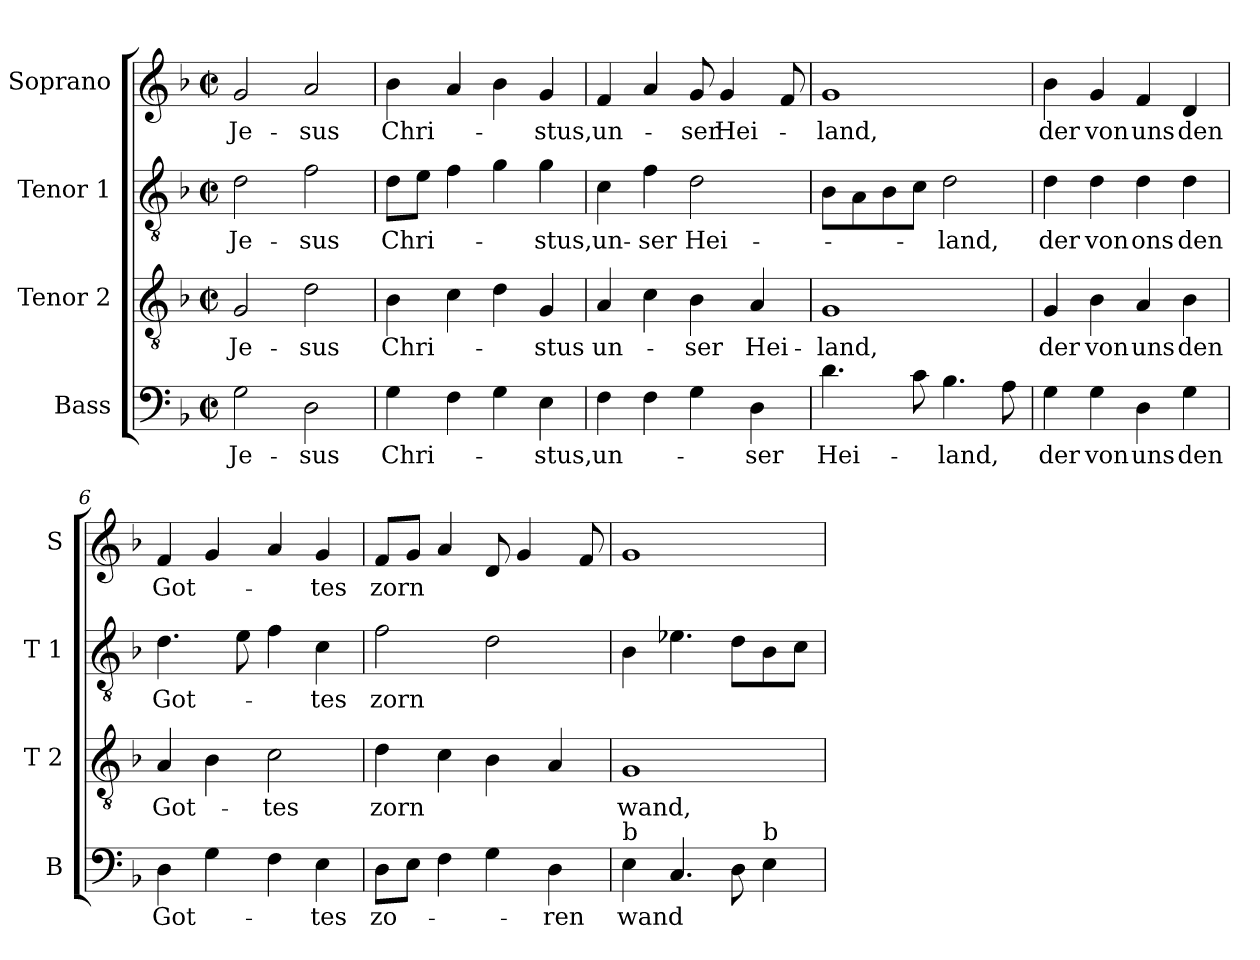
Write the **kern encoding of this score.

**kern	**text	**kern	**text	**kern	**text	**kern	**text
*part4	*part4	*part3	*part3	*part2	*part2	*part1	*part1
*staff4	*staff4	*staff3	*staff3	*staff2	*staff2	*staff1	*staff1
*I"Bass	*	*I"Tenor 2	*	*I"Tenor 1	*	*I"Soprano	*
*I'B	*	*I'T 2	*	*I'T 1	*	*I'S	*
*clefF4	*	*clefGv2	*	*clefGv2	*	*clefG2	*
*k[b-]	*	*k[b-]	*	*k[b-]	*	*k[b-]	*
*F:	*	*F:	*	*F:	*	*F:	*
*M2/2	*	*M2/2	*	*M2/2	*	*M2/2	*
*met(c|)	*	*met(c|)	*	*met(c|)	*	*met(c|)	*
=1	=1	=1	=1	=1	=1	=1	=1
!	!LO:LY:b	!	!LO:LY:b	!	!LO:LY:b	!	!LO:LY:b
2G\	Je-	2G/	Je-	2d\	Je-	2g/	Je-
!	!LO:LY:b	!	!LO:LY:b	!	!LO:LY:b	!	!LO:LY:b
2D\	-sus	2d\	-sus	2f\	-sus	2a/	-sus
=2	=2	=2	=2	=2	=2	=2	=2
!	!LO:LY:b	!	!LO:LY:b	!	!LO:LY:b	!	!LO:LY:b
4G\	Chri-	4B-\	Chri-	8d\L	Chri-	4b-\	Chri-
.	.	.	.	8e\J	.	.	.
4F\	.	4c\	.	4f\	.	4a/	.
4G\	.	4d\	.	4g\	.	4b-\	.
!	!LO:LY:b	!	!LO:LY:b	!	!LO:LY:b	!	!LO:LY:b
4E\	-stus,	4G/	-stus	4g\	-stus,	4g/	-stus,
=3	=3	=3	=3	=3	=3	=3	=3
!	!LO:LY:b	!	!LO:LY:b	!	!LO:LY:b	!	!LO:LY:b
4F\	un-	4A/	un-	4c\	un-	4f/	un-
!	!	!	!	!	!LO:LY:b	!	!
4F\	.	4c\	.	4f\	-ser	4a/	.
!	!	!	!LO:LY:b	!	!LO:LY:b	!	!LO:LY:b
4G\	.	4B-\	-ser	2d\	Hei-	8g/	-ser
!	!	!	!	!	!	!	!LO:LY:b
.	.	.	.	.	.	4g/	Hei-
!	!LO:LY:b	!	!LO:LY:b	!	!	!	!
4D\	-ser	4A/	Hei-	.	.	.	.
.	.	.	.	.	.	8f/	.
=4	=4	=4	=4	=4	=4	=4	=4
!	!LO:LY:b	!	!LO:LY:b	!	!	!	!LO:LY:b
4.d\	Hei-	1G	-land,	8B-\L	.	1g	-land,
.	.	.	.	8A\	.	.	.
.	.	.	.	8B-\	.	.	.
8c\	.	.	.	8c\J	.	.	.
!	!LO:LY:b	!	!	!	!LO:LY:b	!	!
4.B-\	-land,	.	.	2d\	-land,	.	.
8A\	.	.	.	.	.	.	.
=5	=5	=5	=5	=5	=5	=5	=5
!	!LO:LY:b	!	!LO:LY:b	!	!LO:LY:b	!	!LO:LY:b
4G\	der	4G/	der	4d\	der	4b-\	der
!	!LO:LY:b	!	!LO:LY:b	!	!LO:LY:b	!	!LO:LY:b
4G\	von	4B-\	von	4d\	von	4g/	von
!	!LO:LY:b	!	!LO:LY:b	!	!LO:LY:b	!	!LO:LY:b
4D\	uns	4A/	uns	4d\	ons	4f/	uns
!	!LO:LY:b	!	!LO:LY:b	!	!LO:LY:b	!	!LO:LY:b
4G\	den	4B-\	den	4d\	den	4d/	den
!!LO:LB:g=z
=6	=6	=6	=6	=6	=6	=6	=6
!	!LO:LY:b	!	!LO:LY:b	!	!LO:LY:b	!	!LO:LY:b
4D\	Got-	4A/	Got-	4.d\	Got-	4f/	Got-
4G\	.	4B-\	.	.	.	4g/	.
.	.	.	.	8e\	.	.	.
!	!	!	!LO:LY:b	!	!	!	!
4F\	.	2c\	-tes	4f\	.	4a/	.
!	!LO:LY:b	!	!	!	!LO:LY:b	!	!LO:LY:b
4E\	-tes	.	.	4c\	-tes	4g/	-tes
=7	=7	=7	=7	=7	=7	=7	=7
!	!LO:LY:b	!	!LO:LY:b	!	!LO:LY:b	!	!LO:LY:b
8D\L	zo-	4d\	zorn	2f\	zorn	8f/L	zorn
8E\J	.	.	.	.	.	8g/J	.
4F\	.	4c\	.	.	.	4a/	.
4G\	.	4B-\	.	2d\	.	8d/	.
.	.	.	.	.	.	4g/	.
!	!LO:LY:b	!	!	!	!	!	!
4D\	-ren	4A/	.	.	.	.	.
.	.	.	.	.	.	8f/	.
=8	=8	=8	=8	=8	=8	=8	=8
!LO:TX:a:t=b	!	!	!	!	!	!	!
!	!LO:LY:b	!	!LO:LY:b	!	!	!	!
4E\	wand	1G	wand,	4B-\	.	1g	.
4.C/	.	.	.	4.e-X\	.	.	.
8D\	.	.	.	8d\L	.	.	.
!LO:TX:a:t=b	!	!	!	!	!	!	!
4E\	.	.	.	8B-\	.	.	.
.	.	.	.	8c\J	.	.	.
=	=	=	=	=	=	=	=
*-	*-	*-	*-	*-	*-	*-	*-
